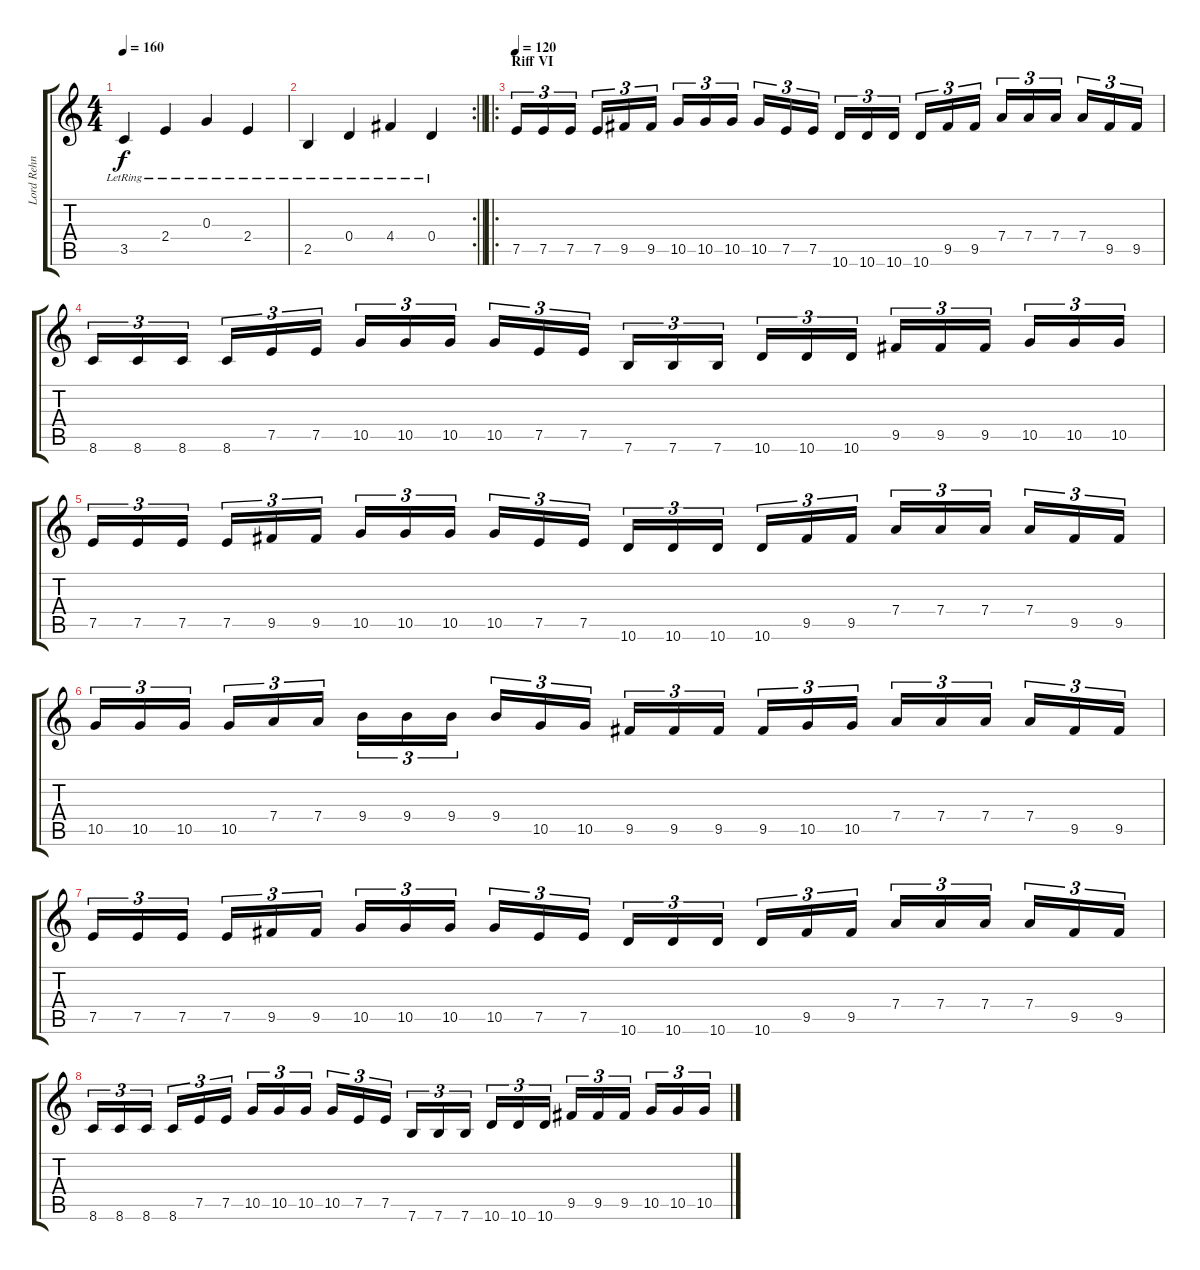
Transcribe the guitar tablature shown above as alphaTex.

\track ("Lord Rehn" "Lord Rehn") {instrument distortionguitar}
\staff {score tabs}
\tuning (E4 B3 G3 D3 A2 E2) {hide}
\ts (4 4)
\tempo 160
\clef g2
\ks c
3.5{lr}.4{dy f} 2.4{lr}.4 0.3{lr}.4 2.4{lr}.4 |
\rc 2
\barLineRight lightlight
2.5{lr}.4 0.4{lr}.4 4.4{lr}.4 0.4{lr}.4 |
\ro
\section ("" "Riff VI")
\tempo 120
7.5.16{tu (3 2) instrument distortionguitar} 7.5.16{tu (3 2)} 7.5.16{tu (3 2) beam splitsecondary} 7.5.16{tu (3 2)} 9.5.16{tu (3 2)} 9.5.16{tu (3 2)} 10.5.16{tu (3 2)} 10.5.16{tu (3 2)} 10.5.16{tu (3 2) beam splitsecondary} 10.5.16{tu (3 2)} 7.5.16{tu (3 2)} 7.5.16{tu (3 2)} 10.6.16{tu (3 2)} 10.6.16{tu (3 2)} 10.6.16{tu (3 2) beam splitsecondary} 10.6.16{tu (3 2)} 9.5.16{tu (3 2)} 9.5.16{tu (3 2)} 7.4.16{tu (3 2)} 7.4.16{tu (3 2)} 7.4.16{tu (3 2) beam splitsecondary} 7.4.16{tu (3 2)} 9.5.16{tu (3 2)} 9.5.16{tu (3 2)} |
8.6.16{tu (3 2)} 8.6.16{tu (3 2)} 8.6.16{tu (3 2) beam splitsecondary} 8.6.16{tu (3 2)} 7.5.16{tu (3 2)} 7.5.16{tu (3 2)} 10.5.16{tu (3 2)} 10.5.16{tu (3 2)} 10.5.16{tu (3 2) beam splitsecondary} 10.5.16{tu (3 2)} 7.5.16{tu (3 2)} 7.5.16{tu (3 2)} 7.6.16{tu (3 2)} 7.6.16{tu (3 2)} 7.6.16{tu (3 2) beam splitsecondary} 10.6.16{tu (3 2)} 10.6.16{tu (3 2)} 10.6.16{tu (3 2)} 9.5.16{tu (3 2)} 9.5.16{tu (3 2)} 9.5.16{tu (3 2) beam splitsecondary} 10.5.16{tu (3 2)} 10.5.16{tu (3 2)} 10.5.16{tu (3 2)} |
7.5.16{tu (3 2)} 7.5.16{tu (3 2)} 7.5.16{tu (3 2) beam splitsecondary} 7.5.16{tu (3 2)} 9.5.16{tu (3 2)} 9.5.16{tu (3 2)} 10.5.16{tu (3 2)} 10.5.16{tu (3 2)} 10.5.16{tu (3 2) beam splitsecondary} 10.5.16{tu (3 2)} 7.5.16{tu (3 2)} 7.5.16{tu (3 2)} 10.6.16{tu (3 2)} 10.6.16{tu (3 2)} 10.6.16{tu (3 2) beam splitsecondary} 10.6.16{tu (3 2)} 9.5.16{tu (3 2)} 9.5.16{tu (3 2)} 7.4.16{tu (3 2)} 7.4.16{tu (3 2)} 7.4.16{tu (3 2) beam splitsecondary} 7.4.16{tu (3 2)} 9.5.16{tu (3 2)} 9.5.16{tu (3 2)} |
10.5.16{tu (3 2)} 10.5.16{tu (3 2)} 10.5.16{tu (3 2) beam splitsecondary} 10.5.16{tu (3 2)} 7.4.16{tu (3 2)} 7.4.16{tu (3 2)} 9.4.16{tu (3 2)} 9.4.16{tu (3 2)} 9.4.16{tu (3 2) beam splitsecondary} 9.4.16{tu (3 2)} 10.5.16{tu (3 2)} 10.5.16{tu (3 2)} 9.5.16{tu (3 2)} 9.5.16{tu (3 2)} 9.5.16{tu (3 2) beam splitsecondary} 9.5.16{tu (3 2)} 10.5.16{tu (3 2)} 10.5.16{tu (3 2)} 7.4.16{tu (3 2)} 7.4.16{tu (3 2)} 7.4.16{tu (3 2) beam splitsecondary} 7.4.16{tu (3 2)} 9.5.16{tu (3 2)} 9.5.16{tu (3 2)} |
7.5.16{tu (3 2)} 7.5.16{tu (3 2)} 7.5.16{tu (3 2) beam splitsecondary} 7.5.16{tu (3 2)} 9.5.16{tu (3 2)} 9.5.16{tu (3 2)} 10.5.16{tu (3 2)} 10.5.16{tu (3 2)} 10.5.16{tu (3 2) beam splitsecondary} 10.5.16{tu (3 2)} 7.5.16{tu (3 2)} 7.5.16{tu (3 2)} 10.6.16{tu (3 2)} 10.6.16{tu (3 2)} 10.6.16{tu (3 2) beam splitsecondary} 10.6.16{tu (3 2)} 9.5.16{tu (3 2)} 9.5.16{tu (3 2)} 7.4.16{tu (3 2)} 7.4.16{tu (3 2)} 7.4.16{tu (3 2) beam splitsecondary} 7.4.16{tu (3 2)} 9.5.16{tu (3 2)} 9.5.16{tu (3 2)} |
8.6.16{tu (3 2)} 8.6.16{tu (3 2)} 8.6.16{tu (3 2) beam splitsecondary} 8.6.16{tu (3 2)} 7.5.16{tu (3 2)} 7.5.16{tu (3 2)} 10.5.16{tu (3 2)} 10.5.16{tu (3 2)} 10.5.16{tu (3 2) beam splitsecondary} 10.5.16{tu (3 2)} 7.5.16{tu (3 2)} 7.5.16{tu (3 2)} 7.6.16{tu (3 2)} 7.6.16{tu (3 2)} 7.6.16{tu (3 2) beam splitsecondary} 10.6.16{tu (3 2)} 10.6.16{tu (3 2)} 10.6.16{tu (3 2)} 9.5.16{tu (3 2)} 9.5.16{tu (3 2)} 9.5.16{tu (3 2) beam splitsecondary} 10.5.16{tu (3 2)} 10.5.16{tu (3 2)} 10.5.16{tu (3 2)}
